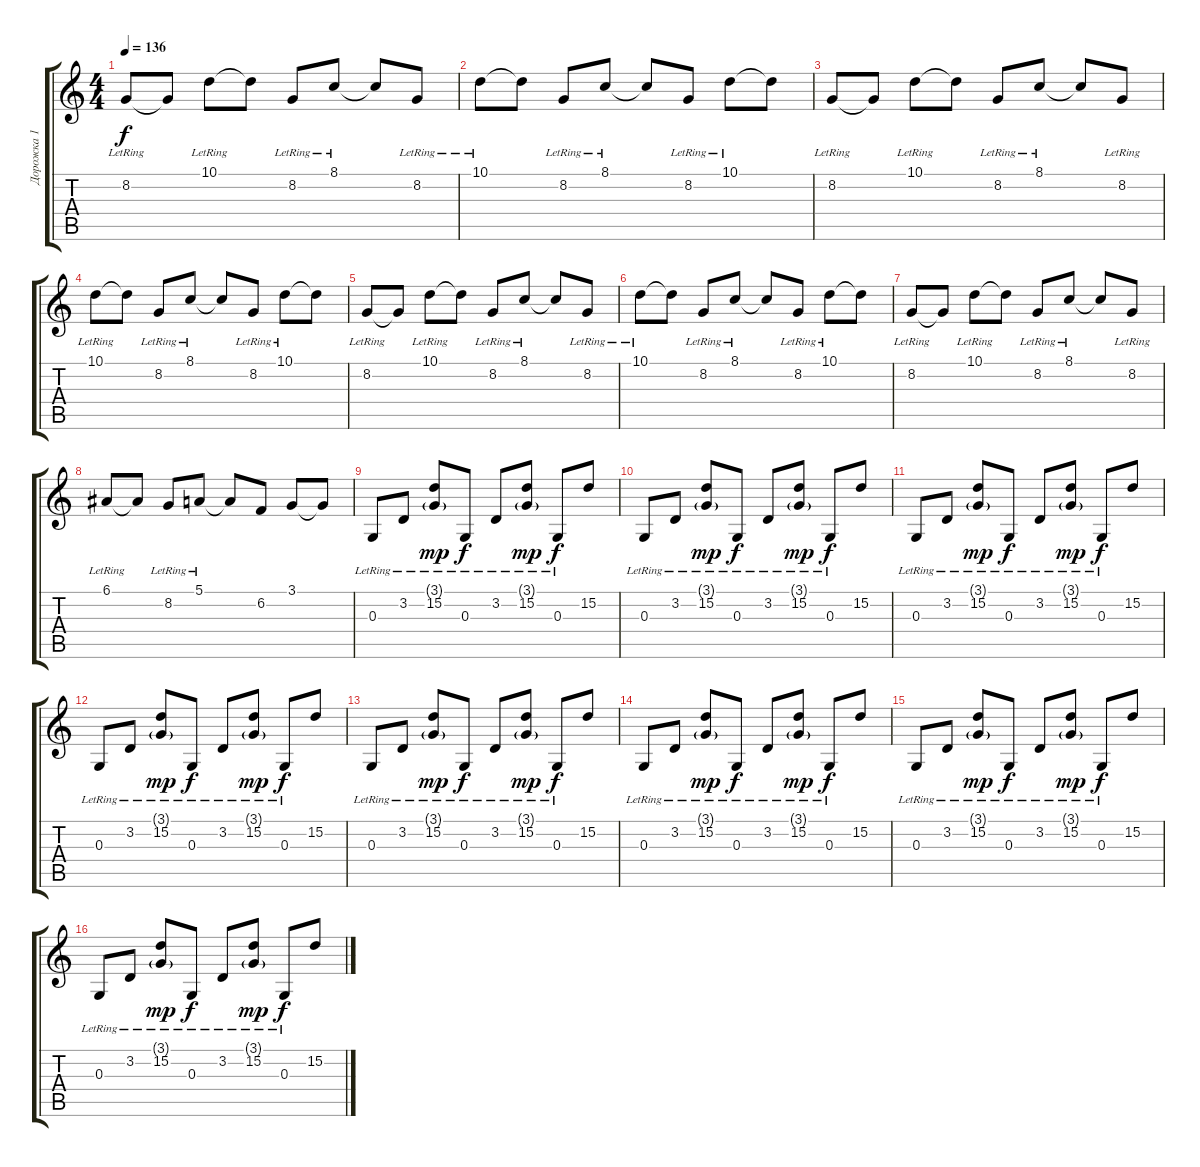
\track ("Дорожка 1" "Дорожка 1") {instrument synthbrass1}
\staff {score tabs}
\tuning (E4 B3 G3 D3 A2 E2) {hide}
\ts (4 4)
\tempo 136
\clef g2
\ks c
8.2{lr}.8{dy f} 8.2{t}.8 10.1{lr}.8 10.1{t}.8 8.2{lr}.8 8.1{lr}.8 8.1{t}.8 8.2{lr}.8 |
10.1{lr}.8 10.1{t}.8 8.2{lr}.8 8.1{lr}.8 8.1{t}.8 8.2{lr}.8 10.1{lr}.8 10.1{t}.8 |
8.2{lr}.8 8.2{t}.8 10.1{lr}.8 10.1{t}.8 8.2{lr}.8 8.1{lr}.8 8.1{t}.8 8.2{lr}.8 |
10.1{lr}.8 10.1{t}.8 8.2{lr}.8 8.1{lr}.8 8.1{t}.8 8.2{lr}.8 10.1{lr}.8 10.1{t}.8 |
8.2{lr}.8 8.2{t}.8 10.1{lr}.8 10.1{t}.8 8.2{lr}.8 8.1{lr}.8 8.1{t}.8 8.2{lr}.8 |
10.1{lr}.8 10.1{t}.8 8.2{lr}.8 8.1{lr}.8 8.1{t}.8 8.2{lr}.8 10.1{lr}.8 10.1{t}.8 |
8.2{lr}.8 8.2{t}.8 10.1{lr}.8 10.1{t}.8 8.2{lr}.8 8.1{lr}.8 8.1{t}.8 8.2{lr}.8 |
6.1{lr}.8 6.1{t}.8 8.2{lr}.8 5.1{lr}.8 5.1{t}.8 6.2.8 3.1.8 3.1{t}.8 |
0.3{lr}.8{instrument fx3crystal} 3.2{lr}.8 (3.1{g lr} 15.2{lr}).8{dy mp} 0.3{lr}.8{dy f} 3.2{lr}.8 (3.1{g lr} 15.2{lr}).8{dy mp} 0.3{lr}.8{dy f} 15.2.8 |
0.3{lr}.8 3.2{lr}.8 (3.1{g lr} 15.2{lr}).8{dy mp} 0.3{lr}.8{dy f} 3.2{lr}.8 (3.1{g lr} 15.2{lr}).8{dy mp} 0.3{lr}.8{dy f} 15.2.8 |
0.3{lr}.8 3.2{lr}.8 (3.1{g lr} 15.2{lr}).8{dy mp} 0.3{lr}.8{dy f} 3.2{lr}.8 (3.1{g lr} 15.2{lr}).8{dy mp} 0.3{lr}.8{dy f} 15.2.8 |
0.3{lr}.8 3.2{lr}.8 (3.1{g lr} 15.2{lr}).8{dy mp} 0.3{lr}.8{dy f} 3.2{lr}.8 (3.1{g lr} 15.2{lr}).8{dy mp} 0.3{lr}.8{dy f} 15.2.8 |
0.3{lr}.8 3.2{lr}.8 (3.1{g lr} 15.2{lr}).8{dy mp} 0.3{lr}.8{dy f} 3.2{lr}.8 (3.1{g lr} 15.2{lr}).8{dy mp} 0.3{lr}.8{dy f} 15.2.8 |
0.3{lr}.8 3.2{lr}.8 (3.1{g lr} 15.2{lr}).8{dy mp} 0.3{lr}.8{dy f} 3.2{lr}.8 (3.1{g lr} 15.2{lr}).8{dy mp} 0.3{lr}.8{dy f} 15.2.8 |
0.3{lr}.8 3.2{lr}.8 (3.1{g lr} 15.2{lr}).8{dy mp} 0.3{lr}.8{dy f} 3.2{lr}.8 (3.1{g lr} 15.2{lr}).8{dy mp} 0.3{lr}.8{dy f} 15.2.8 |
0.3{lr}.8 3.2{lr}.8 (3.1{g lr} 15.2{lr}).8{dy mp} 0.3{lr}.8{dy f} 3.2{lr}.8 (3.1{g lr} 15.2{lr}).8{dy mp} 0.3{lr}.8{dy f} 15.2.8
